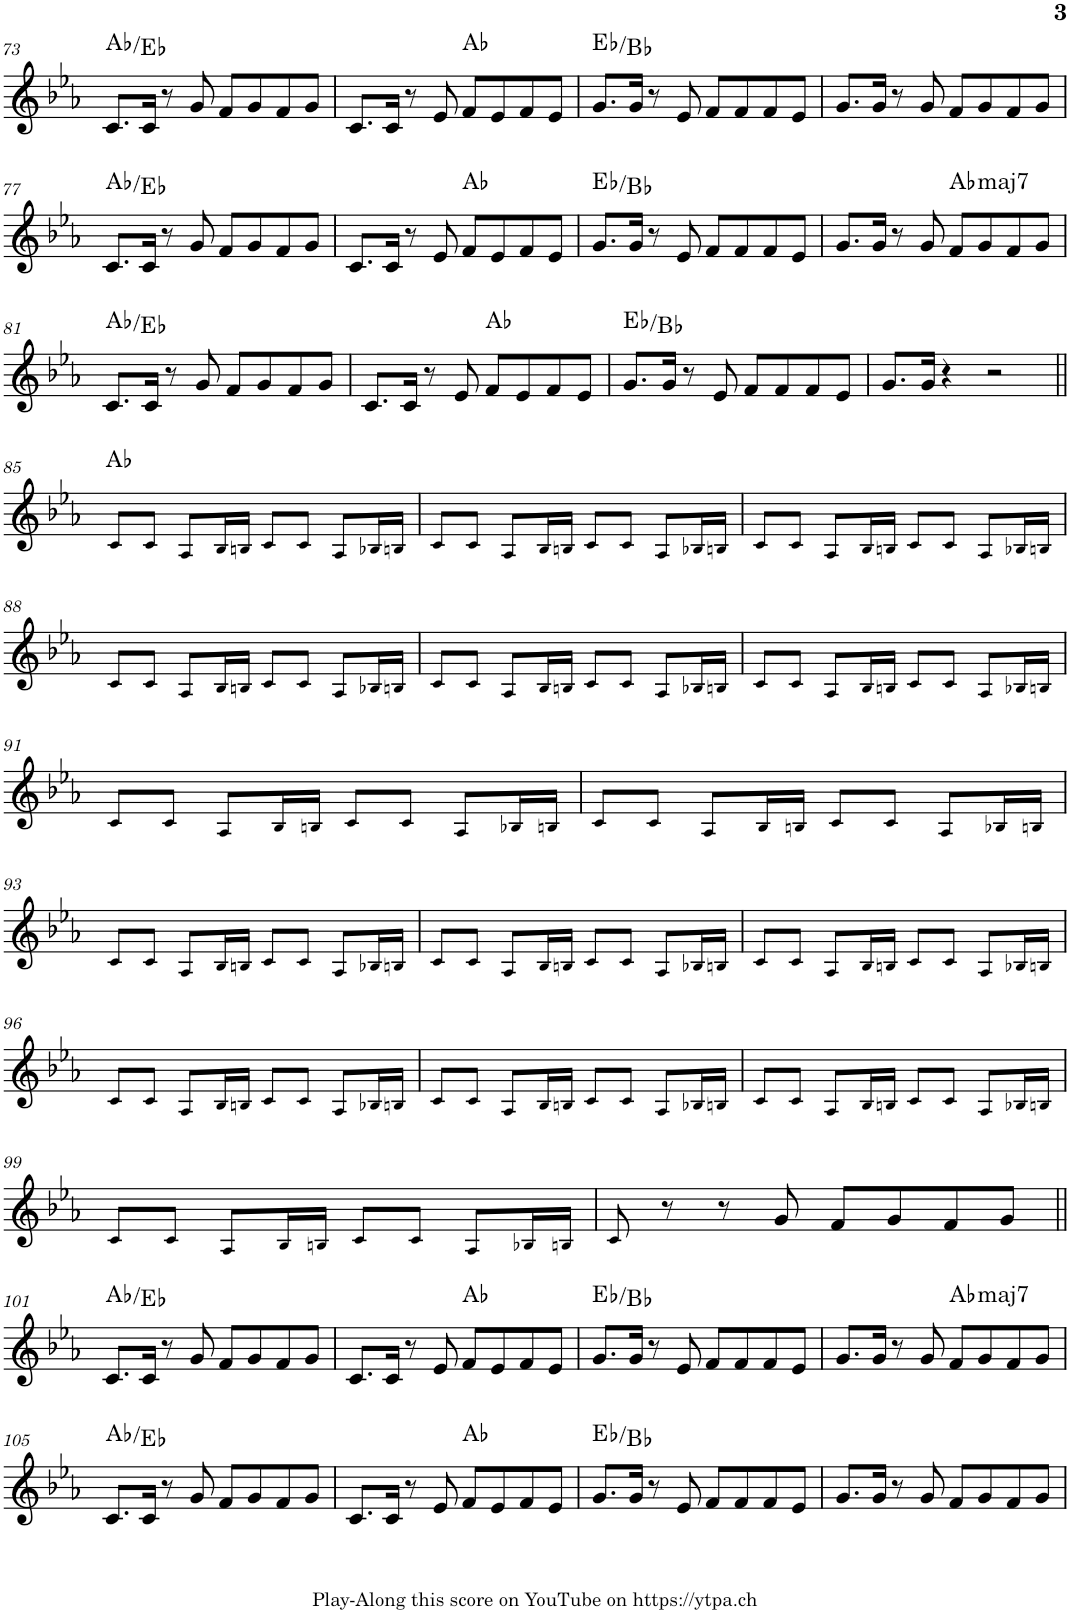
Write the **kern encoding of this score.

**kern	**harte
*part1	*part1
*staff1	*
*I"Piano	*
*I'Pno.	*
!!LO:PB:g=z
*clefG2	*
*k[b-e-a-]	*
*M4/4	*
=73	=73
8.c/L	Ab:maj/5
16c/Jk	.
8r	.
8g/	.
8f/L	.
8g/	.
8f/	.
8g/J	.
=74	=74
8.c/L	.
16c/Jk	.
8r	.
8e-/	.
8f/L	Ab:maj
8e-/	.
8f/	.
8e-/J	.
=75	=75
8.g/L	Eb:maj/5
16g/Jk	.
8r	.
8e-/	.
8f/L	.
8f/	.
8f/	.
8e-/J	.
=76	=76
8.g/L	.
16g/Jk	.
8r	.
8g/	.
8f/L	.
8g/	.
8f/	.
8g/J	.
!!LO:LB:g=z
=77	=77
8.c/L	Ab:maj/5
16c/Jk	.
8r	.
8g/	.
8f/L	.
8g/	.
8f/	.
8g/J	.
=78	=78
8.c/L	.
16c/Jk	.
8r	.
8e-/	.
8f/L	Ab:maj
8e-/	.
8f/	.
8e-/J	.
=79	=79
8.g/L	Eb:maj/5
16g/Jk	.
8r	.
8e-/	.
8f/L	.
8f/	.
8f/	.
8e-/J	.
=80	=80
8.g/L	.
16g/Jk	.
8r	.
8g/	.
!	!LO:H:kt=maj7
8f/L	Ab:maj7
8g/	.
8f/	.
8g/J	.
!!LO:LB:g=z
=81	=81
8.c/L	Ab:maj/5
16c/Jk	.
8r	.
8g/	.
8f/L	.
8g/	.
8f/	.
8g/J	.
=82	=82
8.c/L	.
16c/Jk	.
8r	.
8e-/	.
8f/L	Ab:maj
8e-/	.
8f/	.
8e-/J	.
=83	=83
8.g/L	Eb:maj/5
16g/Jk	.
8r	.
8e-/	.
8f/L	.
8f/	.
8f/	.
8e-/J	.
=84	=84
8.g/L	.
16g/Jk	.
4r	.
2r	.
!!LO:LB:g=z
=85||	=85||
8c!/L	Ab:maj
8c!/J	.
8A-!/L	.
16B-!/L	.
16Bn!/JJ	.
8c!/L	.
8c!/J	.
8A-!/L	.
16B-X!/L	.
16Bn!/JJ	.
=86	=86
8c!/L	.
8c!/J	.
8A-!/L	.
16B-!/L	.
16Bn!/JJ	.
8c!/L	.
8c!/J	.
8A-!/L	.
16B-X!/L	.
16Bn!/JJ	.
=87	=87
8c!/L	.
8c!/J	.
8A-!/L	.
16B-!/L	.
16Bn!/JJ	.
8c!/L	.
8c!/J	.
8A-!/L	.
16B-X!/L	.
16Bn!/JJ	.
!!LO:LB:g=z
=88	=88
8c!/L	.
8c!/J	.
8A-!/L	.
16B-!/L	.
16Bn!/JJ	.
8c!/L	.
8c!/J	.
8A-!/L	.
16B-X!/L	.
16Bn!/JJ	.
=89	=89
8c!/L	.
8c!/J	.
8A-!/L	.
16B-!/L	.
16Bn!/JJ	.
8c!/L	.
8c!/J	.
8A-!/L	.
16B-X!/L	.
16Bn!/JJ	.
=90	=90
8c!/L	.
8c!/J	.
8A-!/L	.
16B-!/L	.
16Bn!/JJ	.
8c!/L	.
8c!/J	.
8A-!/L	.
16B-X!/L	.
16Bn!/JJ	.
!!LO:LB:g=z
=91	=91
8c!/L	.
8c!/J	.
8A-!/L	.
16B-!/L	.
16Bn!/JJ	.
8c!/L	.
8c!/J	.
8A-!/L	.
16B-X!/L	.
16Bn!/JJ	.
=92	=92
8c!/L	.
8c!/J	.
8A-!/L	.
16B-!/L	.
16Bn!/JJ	.
8c!/L	.
8c!/J	.
8A-!/L	.
16B-X!/L	.
16Bn!/JJ	.
!!LO:LB:g=z
=93	=93
8c!/L	.
8c!/J	.
8A-!/L	.
16B-!/L	.
16Bn!/JJ	.
8c!/L	.
8c!/J	.
8A-!/L	.
16B-X!/L	.
16Bn!/JJ	.
=94	=94
8c!/L	.
8c!/J	.
8A-!/L	.
16B-!/L	.
16Bn!/JJ	.
8c!/L	.
8c!/J	.
8A-!/L	.
16B-X!/L	.
16Bn!/JJ	.
=95	=95
8c!/L	.
8c!/J	.
8A-!/L	.
16B-!/L	.
16Bn!/JJ	.
8c!/L	.
8c!/J	.
8A-!/L	.
16B-X!/L	.
16Bn!/JJ	.
!!LO:LB:g=z
=96	=96
8c!/L	.
8c!/J	.
8A-!/L	.
16B-!/L	.
16Bn!/JJ	.
8c!/L	.
8c!/J	.
8A-!/L	.
16B-X!/L	.
16Bn!/JJ	.
=97	=97
8c!/L	.
8c!/J	.
8A-!/L	.
16B-!/L	.
16Bn!/JJ	.
8c!/L	.
8c!/J	.
8A-!/L	.
16B-X!/L	.
16Bn!/JJ	.
=98	=98
8c!/L	.
8c!/J	.
8A-!/L	.
16B-!/L	.
16Bn!/JJ	.
8c!/L	.
8c!/J	.
8A-!/L	.
16B-X!/L	.
16Bn!/JJ	.
!!LO:LB:g=z
=99	=99
8c!/L	.
8c!/J	.
8A-!/L	.
16B-!/L	.
16Bn!/JJ	.
8c!/L	.
8c!/J	.
8A-!/L	.
16B-X!/L	.
16Bn!/JJ	.
=100	=100
8c!/	.
8r	.
8r	.
8g/	.
8f/L	.
8g/	.
8f/	.
8g/J	.
!!LO:LB:g=z
=101||	=101||
8.c/L	Ab:maj/5
16c/Jk	.
8r	.
8g/	.
8f/L	.
8g/	.
8f/	.
8g/J	.
=102	=102
8.c/L	.
16c/Jk	.
8r	.
8e-/	.
8f/L	Ab:maj
8e-/	.
8f/	.
8e-/J	.
=103	=103
8.g/L	Eb:maj/5
16g/Jk	.
8r	.
8e-/	.
8f/L	.
8f/	.
8f/	.
8e-/J	.
=104	=104
8.g/L	.
16g/Jk	.
8r	.
8g/	.
!	!LO:H:kt=maj7
8f/L	Ab:maj7
8g/	.
8f/	.
8g/J	.
!!LO:LB:g=z
=105	=105
8.c/L	Ab:maj/5
16c/Jk	.
8r	.
8g/	.
8f/L	.
8g/	.
8f/	.
8g/J	.
=106	=106
8.c/L	.
16c/Jk	.
8r	.
8e-/	.
8f/L	Ab:maj
8e-/	.
8f/	.
8e-/J	.
=107	=107
8.g/L	Eb:maj/5
16g/Jk	.
8r	.
8e-/	.
8f/L	.
8f/	.
8f/	.
8e-/J	.
=108	=108
8.g/L	.
16g/Jk	.
8r	.
8g/	.
8f/L	.
8g/	.
8f/	.
8g/J	.
=	=
*-	*-
